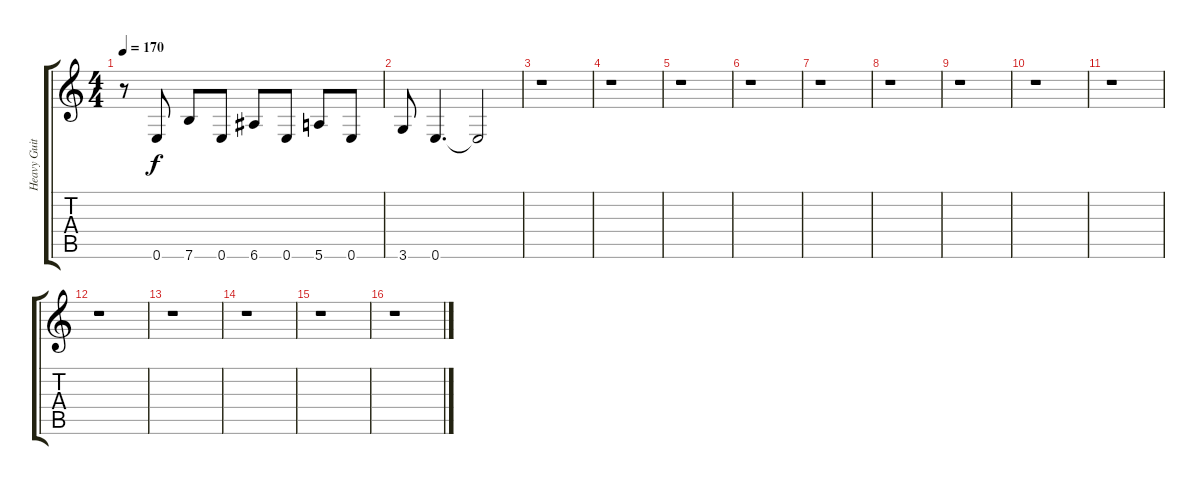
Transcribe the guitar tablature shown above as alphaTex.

\track ("Heavy Guitar" "Heavy Guit") {instrument overdrivenguitar}
\staff {score tabs}
\tuning (E4 B3 G3 D3 A2 E2) {hide}
\ts (4 4)
\tempo 170
\clef g2
\ks c
r.8{dy f} 0.6.8 7.6.8 0.6.8 6.6.8 0.6.8 5.6.8 0.6.8 |
3.6.8 0.6.4{d} 0.6{t}.2 |
r.1 |
r.1 |
r.1 |
r.1 |
r.1 |
r.1 |
r.1 |
r.1 |
r.1 |
r.1 |
r.1 |
r.1 |
r.1 |
r.1
